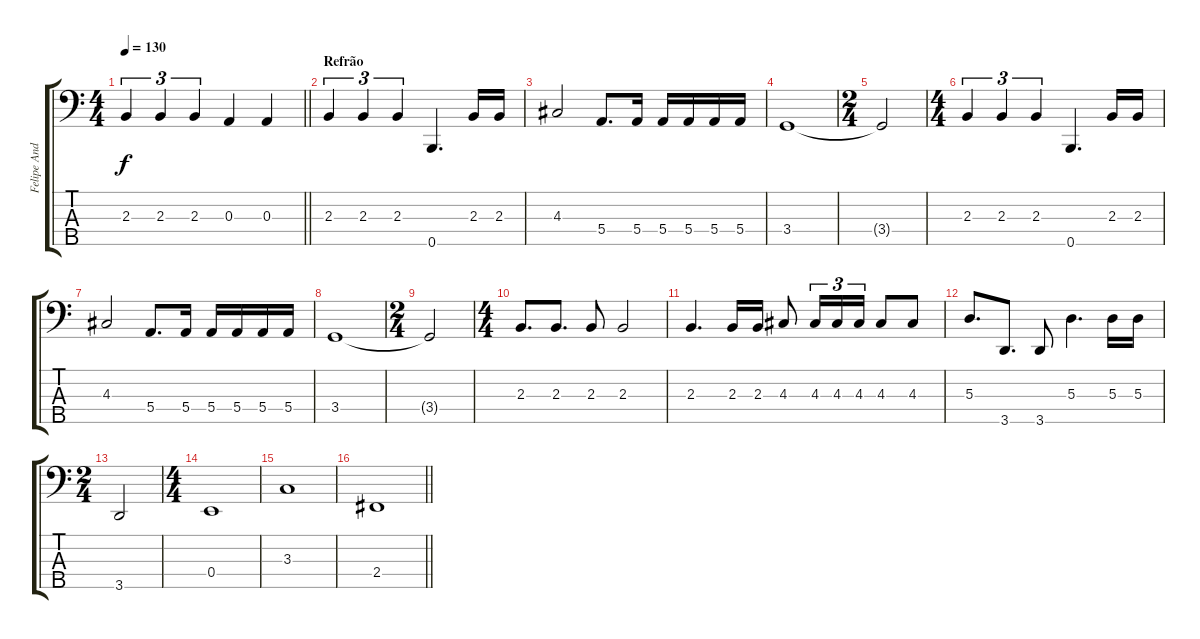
\track ("Felipe Andreoli" "Felipe And") {instrument electricbassfinger}
\staff {score tabs}
\tuning (G2 D2 A1 E1 B0) {hide}
\ts (4 4)
\tempo 130
\clef f4
\barLineRight lightlight
\ks c
2.3.4{tu (3 2) dy f} 2.3.4{tu (3 2)} 2.3.4{tu (3 2)} 0.3.4 0.3.4 |
\section ("" "Refrão")
2.3.4{tu (3 2)} 2.3.4{tu (3 2)} 2.3.4{tu (3 2)} 0.5.4{d} 2.3.16 2.3.16 |
4.3.2 5.4.8{d} 5.4.16 5.4.16 5.4.16 5.4.16 5.4.16 |
3.4.1 |
\ts (2 4)
3.4{t}.2 |
\ts (4 4)
2.3.4{tu (3 2)} 2.3.4{tu (3 2)} 2.3.4{tu (3 2)} 0.5.4{d} 2.3.16 2.3.16 |
4.3.2 5.4.8{d} 5.4.16 5.4.16 5.4.16 5.4.16 5.4.16 |
3.4.1 |
\ts (2 4)
3.4{t}.2 |
\ts (4 4)
2.3.8{d} 2.3.8{d} 2.3.8 2.3.2 |
2.3.4{d} 2.3.16 2.3.16 4.3.8 4.3.16{tu (3 2)} 4.3.16{tu (3 2)} 4.3.16{tu (3 2)} 4.3.8 4.3.8 |
5.3.8{d} 3.5.8{d} 3.5.8 5.3.4{d} 5.3.16 5.3.16 |
\ts (2 4)
3.5.2 |
\ts (4 4)
0.4.1 |
3.3.1 |
\barLineRight lightlight
2.4.1
